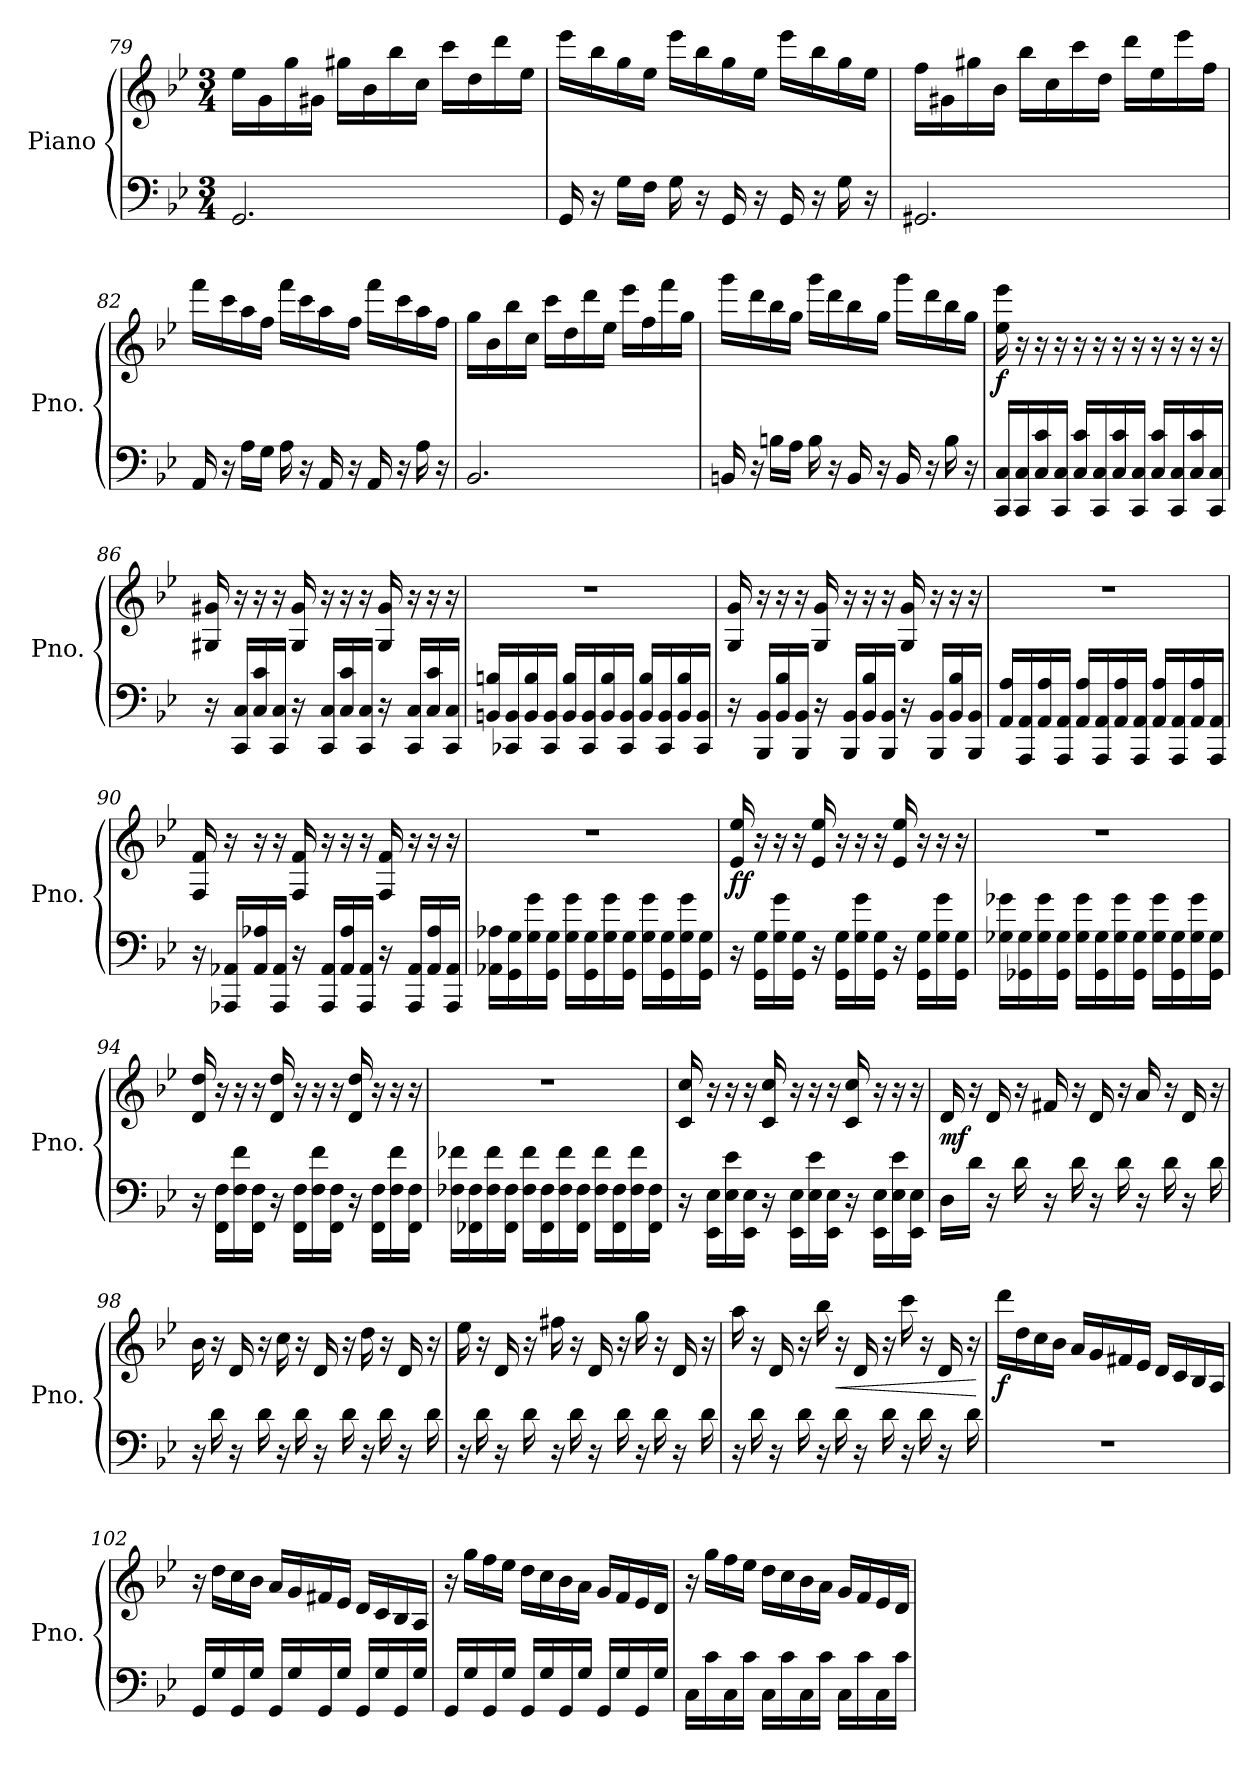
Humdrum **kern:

**kern	**kern	**dynam
*part1	*part1	*part1
*staff2	*staff1	*staff1/2
*I"Piano	*	*
*I'Pno.	*	*
*clefF4	*clefG2	*
*k[b-e-]	*k[b-e-]	*
*M3/4	*M3/4	*
=79	=79	=79
2.GG/	16ee-\LL	.
.	16g\	.
.	16gg\	.
.	16g#X\JJ	.
.	16gg#X\LL	.
.	16b-\	.
.	16bb-\	.
.	16cc\JJ	.
.	16ccc\LL	.
.	16dd\	.
.	16ddd\	.
.	16ee-\JJ	.
!!LO:PB:g=z
=80	=80	=80
16GG/	16eee-\LL	.
16r	16bb-\	.
16G\LL	16gg\	.
16F\JJ	16ee-\JJ	.
16G\	16eee-\LL	.
16r	16bb-\	.
16GG/	16gg\	.
16r	16ee-\JJ	.
16GG/	16eee-\LL	.
16r	16bb-\	.
16G\	16gg\	.
16r	16ee-\JJ	.
=81	=81	=81
2.GG#X/	16ff\LL	.
.	16g#X\	.
.	16gg#X\	.
.	16b-\JJ	.
.	16bb-\LL	.
.	16cc\	.
.	16ccc\	.
.	16dd\JJ	.
.	16ddd\LL	.
.	16ee-\	.
.	16eee-\	.
.	16ff\JJ	.
=82	=82	=82
16AA/	16fff\LL	.
16r	16ccc\	.
16A\LL	16aa\	.
16G\JJ	16ff\JJ	.
16A\	16fff\LL	.
16r	16ccc\	.
16AA/	16aa\	.
16r	16ff\JJ	.
16AA/	16fff\LL	.
16r	16ccc\	.
16A\	16aa\	.
16r	16ff\JJ	.
!!LO:LB:g=z
=83	=83	=83
2.BB-/	16gg\LL	.
.	16b-\	.
.	16bb-\	.
.	16cc\JJ	.
.	16ccc\LL	.
.	16dd\	.
.	16ddd\	.
.	16ee-\JJ	.
.	16eee-\LL	.
.	16ff\	.
.	16fff\	.
.	16gg\JJ	.
=84	=84	=84
16BBn/	16ggg\LL	.
16r	16ddd\	.
16Bn\LL	16bb-\	.
16A\JJ	16gg\JJ	.
16B\	16ggg\LL	.
16r	16ddd\	.
16BB/	16bb-\	.
16r	16gg\JJ	.
16BB/	16ggg\LL	.
16r	16ddd\	.
16B\	16bb-\	.
16r	16gg\JJ	.
=85	=85	=85
!	!	!LO:DY:b
16CC/ 16C/LL	16ee-\ 16eee-\	f
16CC/ 16C/	16r	.
16C/ 16c/	16r	.
16CC/ 16C/JJ	16r	.
16C/ 16c/LL	16r	.
16CC/ 16C/	16r	.
16C/ 16c/	16r	.
16CC/ 16C/JJ	16r	.
16C/ 16c/LL	16r	.
16CC/ 16C/	16r	.
16C/ 16c/	16r	.
16CC/ 16C/JJ	16r	.
!!LO:LB:g=z
=86	=86	=86
16r	16G#X/ 16g#X/	.
16CC/ 16C/LL	16r	.
16C/ 16c/	16r	.
16CC/ 16C/JJ	16r	.
16r	16G#/ 16g#/	.
16CC/ 16C/LL	16r	.
16C/ 16c/	16r	.
16CC/ 16C/JJ	16r	.
16r	16G#/ 16g#/	.
16CC/ 16C/LL	16r	.
16C/ 16c/	16r	.
16CC/ 16C/JJ	16r	.
=87	=87	=87
16BBn/ 16Bn/LL	2.r	.
16CC-X/ 16BB/	.	.
16BB/ 16B/	.	.
16CC-/ 16BB/JJ	.	.
16BB/ 16B/LL	.	.
16CC-/ 16BB/	.	.
16BB/ 16B/	.	.
16CC-/ 16BB/JJ	.	.
16BB/ 16B/LL	.	.
16CC-/ 16BB/	.	.
16BB/ 16B/	.	.
16CC-/ 16BB/JJ	.	.
=88	=88	=88
16r	16G/ 16g/	.
16BBB-/ 16BB-/LL	16r	.
16BB-/ 16B-/	16r	.
16BBB-/ 16BB-/JJ	16r	.
16r	16G/ 16g/	.
16BBB-/ 16BB-/LL	16r	.
16BB-/ 16B-/	16r	.
16BBB-/ 16BB-/JJ	16r	.
16r	16G/ 16g/	.
16BBB-/ 16BB-/LL	16r	.
16BB-/ 16B-/	16r	.
16BBB-/ 16BB-/JJ	16r	.
!!LO:LB:g=z
=89	=89	=89
16AA/ 16A/LL	2.r	.
16AAA/ 16AA/	.	.
16AA/ 16A/	.	.
16AAA/ 16AA/JJ	.	.
16AA/ 16A/LL	.	.
16AAA/ 16AA/	.	.
16AA/ 16A/	.	.
16AAA/ 16AA/JJ	.	.
16AA/ 16A/LL	.	.
16AAA/ 16AA/	.	.
16AA/ 16A/	.	.
16AAA/ 16AA/JJ	.	.
=90	=90	=90
16r	16F/ 16f/	.
16AAA-X/ 16AA-X/LL	16r	.
16AA-/ 16A-X/	16r	.
16AAA-/ 16AA-/JJ	16r	.
16r	16F/ 16f/	.
16AAA-/ 16AA-/LL	16r	.
16AA-/ 16A-/	16r	.
16AAA-/ 16AA-/JJ	16r	.
16r	16F/ 16f/	.
16AAA-/ 16AA-/LL	16r	.
16AA-/ 16A-/	16r	.
16AAA-/ 16AA-/JJ	16r	.
=91	=91	=91
16AA-X\ 16A-X\LL	2.r	.
16GG\ 16G\	.	.
16G\ 16g\	.	.
16GG\ 16G\JJ	.	.
16G\ 16g\LL	.	.
16GG\ 16G\	.	.
16G\ 16g\	.	.
16GG\ 16G\JJ	.	.
16G\ 16g\LL	.	.
16GG\ 16G\	.	.
16G\ 16g\	.	.
16GG\ 16G\JJ	.	.
!!LO:LB:g=z
=92	=92	=92
!	!	!LO:DY:b
16r	16e-/ 16ee-/	ff
16GG\ 16G\LL	16r	.
16G\ 16g\	16r	.
16GG\ 16G\JJ	16r	.
16r	16e-/ 16ee-/	.
16GG\ 16G\LL	16r	.
16G\ 16g\	16r	.
16GG\ 16G\JJ	16r	.
16r	16e-/ 16ee-/	.
16GG\ 16G\LL	16r	.
16G\ 16g\	16r	.
16GG\ 16G\JJ	16r	.
=93	=93	=93
16G-X\ 16g-X\LL	2.r	.
16GG-X\ 16G-\	.	.
16G-\ 16g-\	.	.
16GG-\ 16G-\JJ	.	.
16G-\ 16g-\LL	.	.
16GG-\ 16G-\	.	.
16G-\ 16g-\	.	.
16GG-\ 16G-\JJ	.	.
16G-\ 16g-\LL	.	.
16GG-\ 16G-\	.	.
16G-\ 16g-\	.	.
16GG-\ 16G-\JJ	.	.
=94	=94	=94
16r	16d/ 16dd/	.
16FF\ 16F\LL	16r	.
16F\ 16f\	16r	.
16FF\ 16F\JJ	16r	.
16r	16d/ 16dd/	.
16FF\ 16F\LL	16r	.
16F\ 16f\	16r	.
16FF\ 16F\JJ	16r	.
16r	16d/ 16dd/	.
16FF\ 16F\LL	16r	.
16F\ 16f\	16r	.
16FF\ 16F\JJ	16r	.
!!LO:PB:g=z
=95	=95	=95
16F-X\ 16f-X\LL	2.r	.
16FF-X\ 16F-\	.	.
16F-\ 16f-\	.	.
16FF-\ 16F-\JJ	.	.
16F-\ 16f-\LL	.	.
16FF-\ 16F-\	.	.
16F-\ 16f-\	.	.
16FF-\ 16F-\JJ	.	.
16F-\ 16f-\LL	.	.
16FF-\ 16F-\	.	.
16F-\ 16f-\	.	.
16FF-\ 16F-\JJ	.	.
=96	=96	=96
16r	16c/ 16cc/	.
16EE-\ 16E-\LL	16r	.
16E-\ 16e-\	16r	.
16EE-\ 16E-\JJ	16r	.
16r	16c/ 16cc/	.
16EE-\ 16E-\LL	16r	.
16E-\ 16e-\	16r	.
16EE-\ 16E-\JJ	16r	.
16r	16c/ 16cc/	.
16EE-\ 16E-\LL	16r	.
16E-\ 16e-\	16r	.
16EE-\ 16E-\JJ	16r	.
=97	=97	=97
!	!	!LO:DY:b
16D\LL	16d/	mf
16d\JJ	16r	.
16r	16d/	.
16d\	16r	.
16r	16f#X/	.
16d\	16r	.
16r	16d/	.
16d\	16r	.
16r	16a/	.
16d\	16r	.
16r	16d/	.
16d\	16r	.
!!LO:LB:g=z
=98	=98	=98
16r	16b-\	.
16d\	16r	.
16r	16d/	.
16d\	16r	.
16r	16cc\	.
16d\	16r	.
16r	16d/	.
16d\	16r	.
16r	16dd\	.
16d\	16r	.
16r	16d/	.
16d\	16r	.
=99	=99	=99
16r	16ee-\	.
16d\	16r	.
16r	16d/	.
16d\	16r	.
16r	16ff#X\	.
16d\	16r	.
16r	16d/	.
16d\	16r	.
16r	16gg\	.
16d\	16r	.
16r	16d/	.
16d\	16r	.
=100	=100	=100
16r	16aa\	.
16d\	16r	.
16r	16d/	.
16d\	16r	.
16r	16bb-\	.
!	!	!LO:HP:b
16d\	16r	<
16r	16d/	.
16d\	16r	.
16r	16ccc\	.
16d\	16r	.
16r	16d/	.
16d\	16r	.
.	.	[
!!LO:LB:g=z
=101	=101	=101
!	!	!LO:DY:b
2.r	16ddd\LL	f
.	16dd\	.
.	16cc\	.
.	16b-\JJ	.
.	16a/LL	.
.	16g/	.
.	16f#X/	.
.	16e-/JJ	.
.	16d/LL	.
.	16c/	.
.	16B-/	.
.	16A/JJ	.
=102	=102	=102
16GG/LL	16r	.
16G/	16dd\LL	.
16GG/	16cc\	.
16G/JJ	16b-\JJ	.
16GG/LL	16a/LL	.
16G/	16g/	.
16GG/	16f#X/	.
16G/JJ	16e-/JJ	.
16GG/LL	16d/LL	.
16G/	16c/	.
16GG/	16B-/	.
16G/JJ	16A/JJ	.
=103	=103	=103
16GG/LL	16r	.
16G/	16gg\LL	.
16GG/	16ff\	.
16G/JJ	16ee-\JJ	.
16GG/LL	16dd\LL	.
16G/	16cc\	.
16GG/	16b-\	.
16G/JJ	16a\JJ	.
16GG/LL	16g/LL	.
16G/	16f/	.
16GG/	16e-/	.
16G/JJ	16d/JJ	.
!!LO:LB:g=z
=104	=104	=104
16C\LL	16r	.
16c\	16gg\LL	.
16C\	16ff\	.
16c\JJ	16ee-\JJ	.
16C\LL	16dd\LL	.
16c\	16cc\	.
16C\	16b-\	.
16c\JJ	16a\JJ	.
16C\LL	16g/LL	.
16c\	16f/	.
16C\	16e-/	.
16c\JJ	16d/JJ	.
=	=	=
*-	*-	*-
